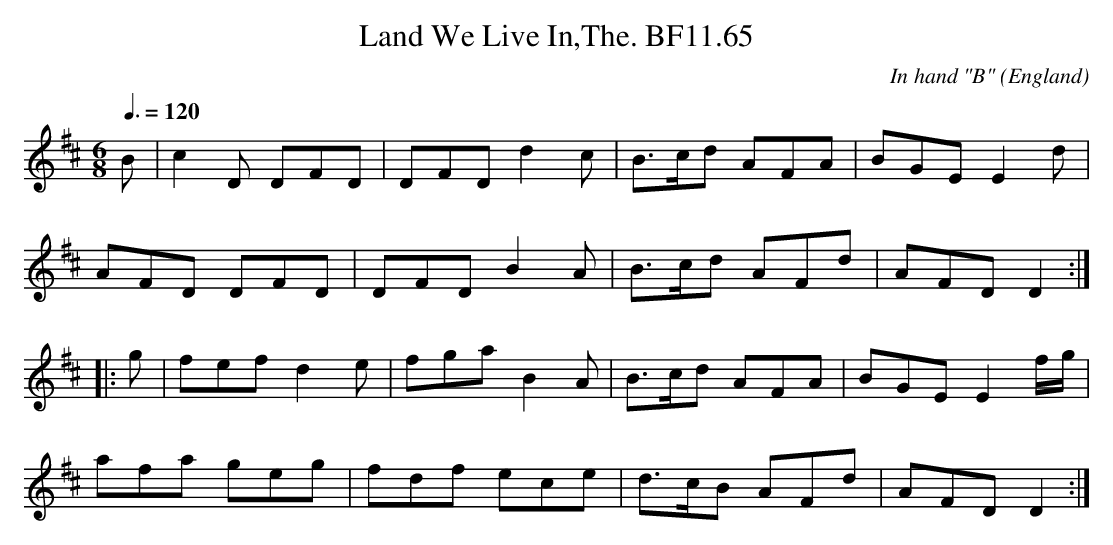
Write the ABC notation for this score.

X:1
T:Land We Live In,The. BF11.65
C:In hand "B"
L:1/8
M:6/8
O:England
Q:3/8=120
K:D
B|c2D DFD|DFDd2c|B>cd AFA|BGEE2d|!
AFD DFD|DFDB2A|B>cd AFd|AFDD2:|!
|:g|fefd2e|fgaB2A|B>cd AFA|BGEE2f/g/|!
afa geg|fdf ece|d>cB AFd|AFDD2:|
